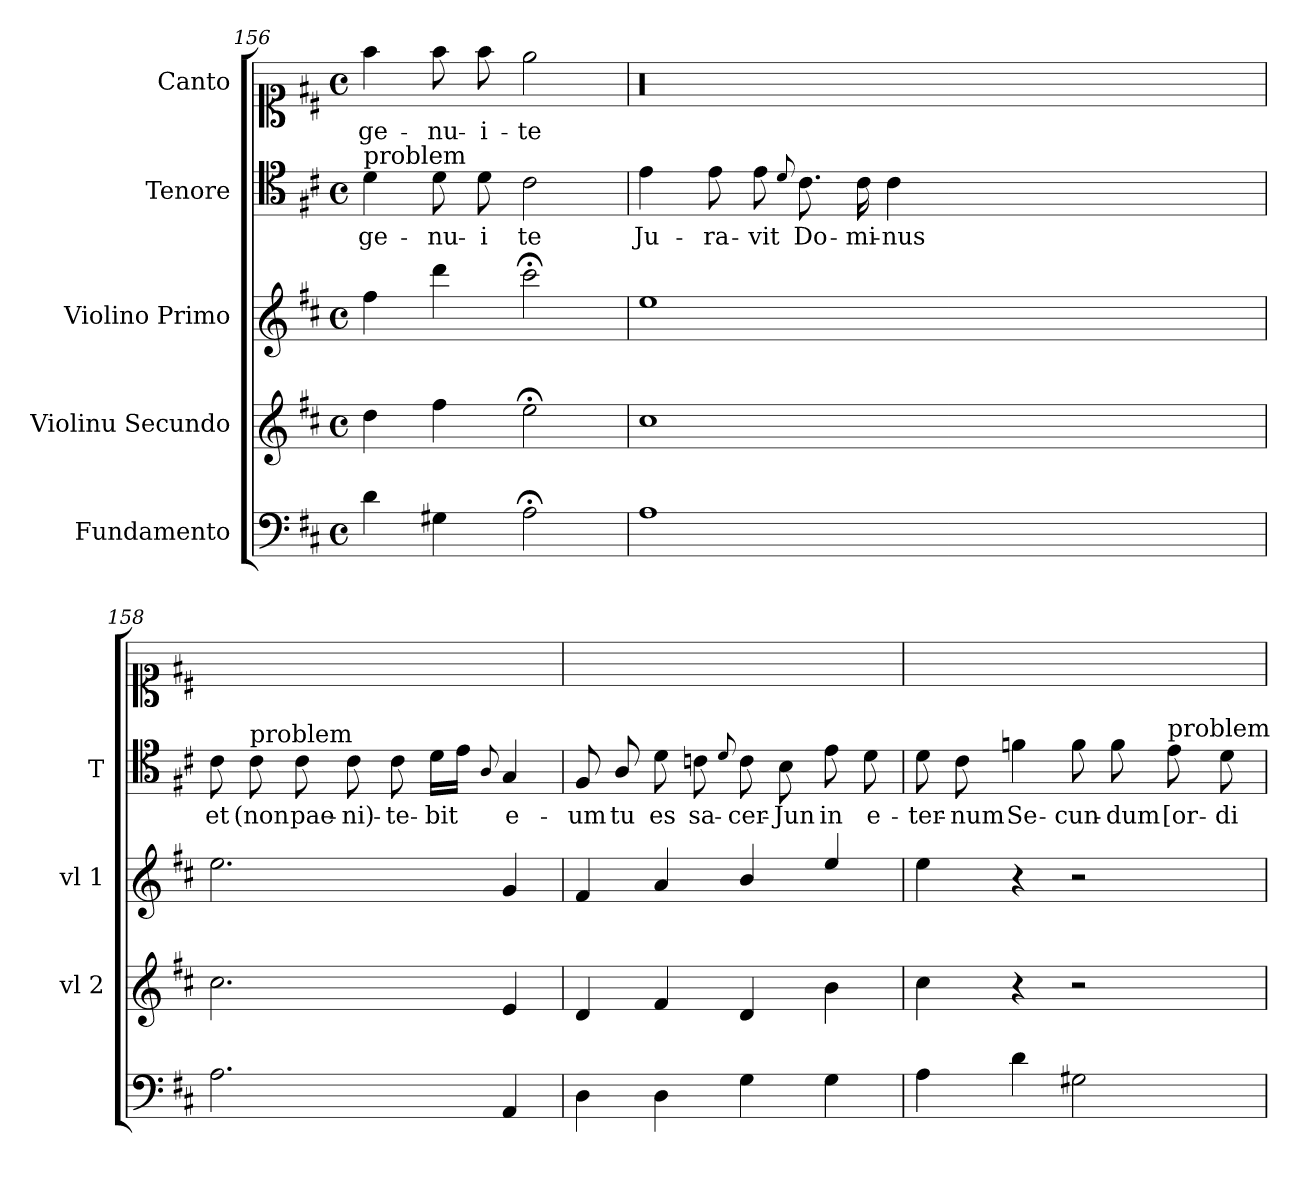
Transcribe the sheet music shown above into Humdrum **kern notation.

**kern	**dynam	**kern	**kern	**kern	**text	**kern	**text
*part5	*part5	*part4	*part3	*part2	*part2	*part1	*part1
*staff5	*staff5	*staff4	*staff3	*staff2	*staff2	*staff1	*staff1
*I"Fundamento	*	*I"Violinu Secundo	*I"Violino Primo	*I"Tenore	*	*I"Canto	*
*	*	*I'vl 2	*I'vl 1	*I'T	*	*	*
*clefF4	*	*clefG2	*clefG2	*clefC4	*	*clefC1	*
*k[f#c#]	*	*k[f#c#]	*k[f#c#]	*k[f#c#]	*	*k[f#c#]	*
*D:	*	*D:	*D:	*D:	*	*D:	*
*M4/4	*	*M4/4	*M4/4	*M4/4	*	*M4/4	*
*met(c)	*	*met(c)	*met(c)	*met(c)	*	*met(c)	*
=156	=156	=156	=156	=156	=156	=156	=156
!	!	!	!	!LO:TX:a:t=problem	!	!	!
4d\	.	4dd\	4ff#\	4d\	ge-	4ff#\	ge-
4G#X\	.	4ff#\	4ddd\	8d\	-nu-	8ff#\	-nu-
.	.	.	.	8d\	-i	8ff#\	-i-
2A;<\	.	2ee;<\	2ccc#;<\	2c#\	te	2ee\	-te
=157	=157	=157	=157	=157	=157	=157	=157
!	!LO:DY:a	!	!	!	!	!	!
1A	pianissimo	1cc#	1ee	4e\	Ju-	00r	.
.	.	.	.	8e\	-ra-	.	.
.	.	.	.	8e\	-vit	.	.
.	.	.	.	8qqd/	.	.	.
.	.	.	.	8.c#\	Do-	.	.
.	.	.	.	16c#\	-mi-	.	.
.	.	.	.	4c#\	-nus	.	.
0.ryy	.	0.ryy	0.ryy	0.ryy	.	.	.
=158	=158	=158	=158	=158	=158	=158	=158
2.A\	.	2.cc#\	2.ee\	8c#\	et	1ryy	.
!	!	!	!	!LO:TX:a:t=problem	!	!	!
.	.	.	.	8c#\	(non	.	.
.	.	.	.	8c#\	pae-	.	.
.	.	.	.	8c#\	-ni)-	.	.
.	.	.	.	8c#\	-te-	.	.
.	.	.	.	16d\LL	-bit	.	.
.	.	.	.	16e\JJ	.	.	.
.	.	.	.	8qqA/	.	.	.
4AA/	.	4e/	4g/	4G/	e-	.	.
=159	=159	=159	=159	=159	=159	=159	=159
4D\	.	4d/	4f#/	8F#/	-um	1ryy	.
.	.	.	.	8A/	tu	.	.
4D\	.	4f#/	4a/	8d\	es	.	.
.	.	.	.	8cn\	sa-	.	.
.	.	.	.	8qqd/	.	.	.
4G\	.	4d/	4b/	8c\	-cer-	.	.
.	.	.	.	8B\	-Jun	.	.
4G\	.	4b\	4ee/	8e\	in	.	.
.	.	.	.	8d\	e-	.	.
=160	=160	=160	=160	=160	=160	=160	=160
4A\	.	4cc#\	4ee\	8d\	-ter-	1ryy	.
.	.	.	.	8c#\	-num	.	.
4d\	.	4r	4r	4fn\	Se-	.	.
2G#X\	.	2r	2r	8f\	-cun-	.	.
.	.	.	.	8f\	-dum	.	.
!	!	!	!	!LO:TX:a:t=problem	!	!	!
.	.	.	.	8e\	[or-	.	.
.	.	.	.	8d\	-di-	.	.
=	=	=	=	=	=	=	=
*-	*-	*-	*-	*-	*-	*-	*-
